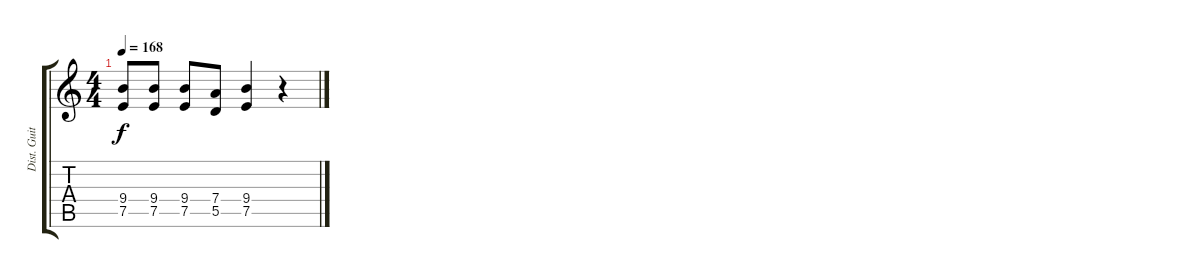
\track ("Dist. Guitar 2" "Dist. Guit") {instrument distortionguitar}
\staff {score tabs}
\tuning (E4 B3 G3 D3 A2 E2) {hide}
\ts (4 4)
\tempo 168
\clef g2
\ks c
(9.4 7.5).8{dy f} (9.4 7.5).8 (9.4 7.5).8 (7.4 5.5).8 (9.4 7.5).4 r.4
